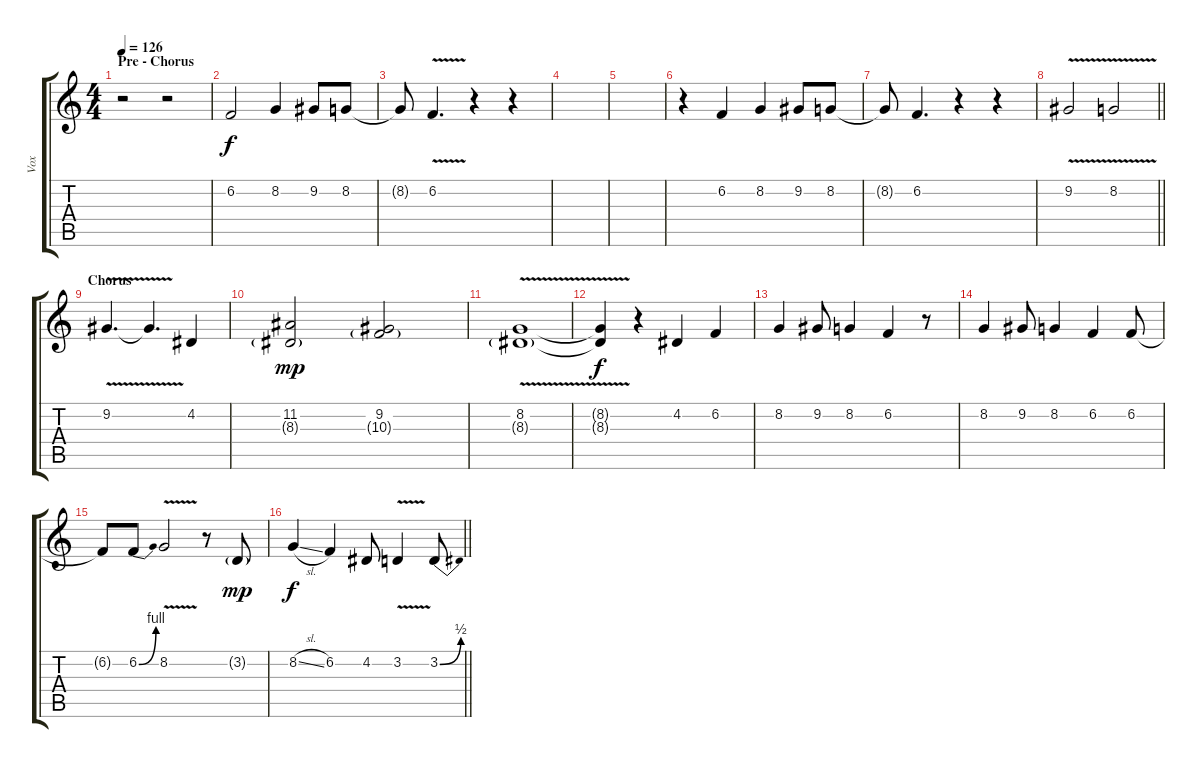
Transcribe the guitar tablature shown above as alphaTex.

\track ("Vox" "Vox") {instrument lead2sawtooth}
\staff {score tabs}
\tuning (E4 B3 G3 D3 A2 E2) {hide}
\ts (4 4)
\section ("" "Pre - Chorus")
\tempo 126
\clef g2
\ks c
r.2{dy f} r.2 |
6.2.2 8.2.4 9.2.8 8.2.8 |
8.2{t}.8 6.2{v}.4{d} r.4 r.4 |
|
|
r.4 6.2.4 8.2.4 9.2.8 8.2.8 |
8.2{t}.8 6.2.4{d} r.4 r.4 |
\barLineRight lightlight
9.2{v}.2 8.2{v}.2 |
\section ("" "Chorus")
9.2{v}.4{d} 9.2{t}.4{d} 4.2.4 |
(11.2 8.3{g}).2{dy mp} (9.2 10.3{g}).2 |
(8.2{v} 8.3{v g}).1 |
(8.2{t} 8.3{t}).4{dy f} r.4 4.2.4 6.2.4 |
8.2.4 9.2.8 8.2.4 6.2.4 r.8 |
8.2.4 9.2.8 8.2.4 6.2.4 6.2.8 |
6.2{t}.8 6.2{be (bend 0 0 60 4)}.8 8.2{v}.2 r.8 3.2{g}.8{dy mp} |
\barLineRight lightlight
8.2{sl}.4{dy f} 6.2.4 4.2.8 3.2{v}.4 3.2{be (bend 0 0 60 2)}.8
